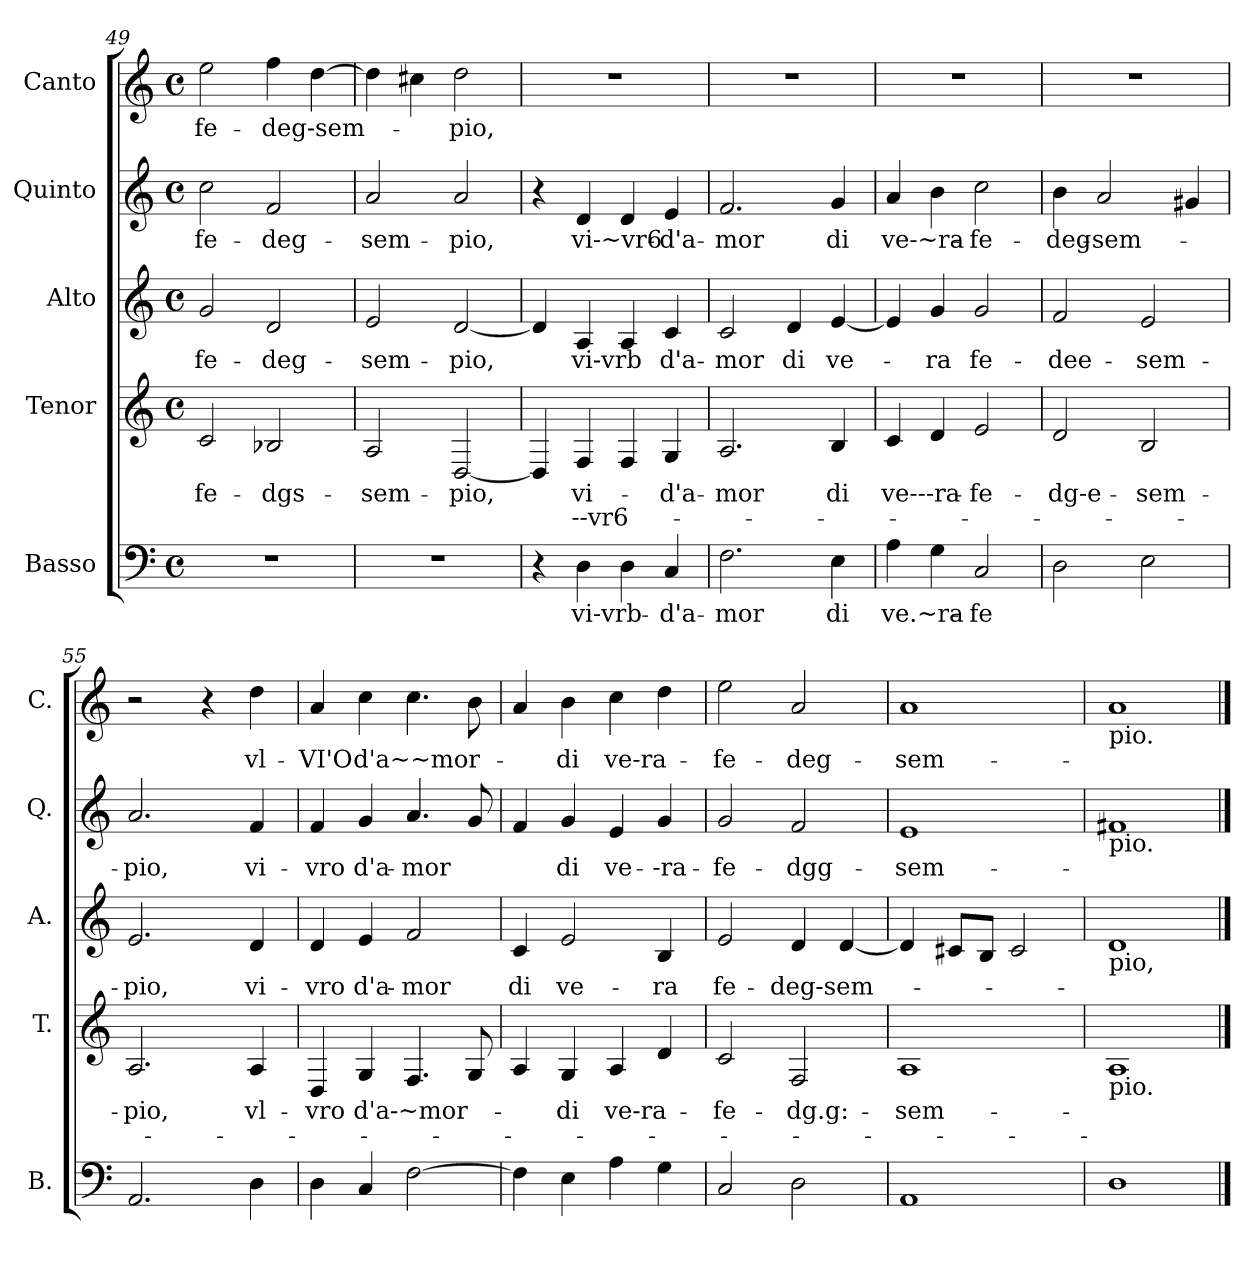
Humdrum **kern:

**kern	**text	**kern	**text	**text	**kern	**text	**kern	**text	**kern	**text
*part5	*part5	*part4	*part4	*part4	*part3	*part3	*part2	*part2	*part1	*part1
*staff5	*staff5	*staff4	*staff4	*staff4	*staff3	*staff3	*staff2	*staff2	*staff1	*staff1
*I"Basso	*	*I"Tenor	*	*	*I"Alto	*	*I"Quinto	*	*I"Canto	*
*I'B.	*	*I'T.	*	*	*I'A.	*	*I'Q.	*	*I'C.	*
*clefF4	*	*clefG2	*	*	*clefG2	*	*clefG2	*	*clefG2	*
*k[]	*	*k[]	*	*	*k[]	*	*k[]	*	*k[]	*
*M4/4	*	*M4/4	*	*	*M4/4	*	*M4/4	*	*M4/4	*
*met(c)	*	*met(c)	*	*	*met(c)	*	*met(c)	*	*met(c)	*
=49	=49	=49	=49	=49	=49	=49	=49	=49	=49	=49
!	!	!	!LO:LY:b	!	!	!LO:LY:b	!	!LO:LY:b	!	!LO:LY:b
1r	.	2c/	-fe-	.	2g/	-fe-	2cc\	-fe-	2ee\	-fe-
!	!	!	!LO:LY:b	!	!	!LO:LY:b	!	!LO:LY:b	!	!LO:LY:b
.	.	2B-X/	-dgs--	.	2d/	-deg-	2f/	-deg-	4ff\	-deg-sem-
.	.	.	.	.	.	.	.	.	[4dd\	.
!!LO:LB:g=z
=50	=50	=50	=50	=50	=50	=50	=50	=50	=50	=50
!	!	!	!LO:LY:b	!	!	!LO:LY:b	!	!LO:LY:b	!	!
1r	.	2A/	-sem-	.	2e/	-sem-	2a/	-sem-	4dd\]	.
.	.	.	.	.	.	.	.	.	4cc#X\	.
!	!	!	!LO:LY:b	!	!	!LO:LY:b	!	!LO:LY:b	!	!LO:LY:b
.	.	[2D/	-pio,	.	[2d/	-pio,	2a/	-pio,	2dd\	-pio,
=51	=51	=51	=51	=51	=51	=51	=51	=51	=51	=51
4r	.	4D/]	.	.	4d/]	.	4r	.	1r	.
!	!LO:LY:b	!	!LO:LY:b	!LO:LY:b	!	!LO:LY:b	!	!LO:LY:b	!	!
4D\	-vi-vrb-	4F/	-vi-	---vr6-	4A/	-vi-vrb	4d/	-vi-~vr6-	.	.
4D\	.	4F/	.	.	4A/	.	4d/	.	.	.
!	!LO:LY:b	!	!LO:LY:b	!	!	!LO:LY:b	!	!LO:LY:b	!	!
4C/	-d'a-	4G/	-d'a-	.	4c/	-d'a-	4e/	-d'a-	.	.
=52	=52	=52	=52	=52	=52	=52	=52	=52	=52	=52
!	!LO:LY:b	!	!LO:LY:b	!	!	!LO:LY:b	!	!LO:LY:b	!	!
2.F\	-mor	2.A/	-mor	.	2c/	-mor	2.f/	-mor	1r	.
!	!	!	!	!	!	!LO:LY:b	!	!	!	!
.	.	.	.	.	4d/	-di	.	.	.	.
!	!LO:LY:b	!	!LO:LY:b	!	!	!LO:LY:b	!	!LO:LY:b	!	!
4E\	-di	4B/	-di	.	[4e/	-ve-	4g/	-di	.	.
=53	=53	=53	=53	=53	=53	=53	=53	=53	=53	=53
!	!LO:LY:b	!	!LO:LY:b	!	!	!	!	!LO:LY:b	!	!
4A\	-ve.~ra-	4c/	-ve---ra-	.	4e/]	.	4a/	-ve-~ra-	1r	.
!	!	!	!	!	!	!LO:LY:b	!	!	!	!
4G\	.	4d/	.	.	4g/	-ra	4b\	.	.	.
!	!LO:LY:b	!	!LO:LY:b	!	!	!LO:LY:b	!	!LO:LY:b	!	!
2C/	-fe	2e/	-fe-	.	2g/	-fe-	2cc\	-fe-	.	.
=54	=54	=54	=54	=54	=54	=54	=54	=54	=54	=54
!	!	!	!LO:LY:b	!	!	!LO:LY:b	!	!LO:LY:b	!	!
2D\	.	2d/	-dg-e-	.	2f/	-dee-	4b\	-deg-	1r	.
!	!	!	!	!	!	!	!	!LO:LY:b	!	!
.	.	.	.	.	.	.	2a/	-sem-	.	.
!	!	!	!LO:LY:b	!	!	!LO:LY:b	!	!	!	!
2E\	.	2B/	-sem-	.	2e/	-sem-	.	.	.	.
.	.	.	.	.	.	.	4g#X/	.	.	.
=55	=55	=55	=55	=55	=55	=55	=55	=55	=55	=55
!	!	!	!LO:LY:b	!	!	!LO:LY:b	!	!LO:LY:b	!	!
2.AA/	.	2.A/	-pio,	.	2.e/	-pio,	2.a/	-pio,	2r	.
.	.	.	.	.	.	.	.	.	4r	.
!	!	!	!LO:LY:b	!	!	!LO:LY:b	!	!LO:LY:b	!	!LO:LY:b
4D\	.	4A/	-vl-	.	4d/	-vi-	4f/	-vi-	4dd\	-vl-
=56	=56	=56	=56	=56	=56	=56	=56	=56	=56	=56
!	!	!	!LO:LY:b	!	!	!LO:LY:b	!	!LO:LY:b	!	!LO:LY:b
4D\	.	4D/	-vro	.	4d/	-vro	4f/	-vro	4a/	-VI'O
!	!	!	!LO:LY:b	!	!	!LO:LY:b	!	!LO:LY:b	!	!LO:LY:b
4C/	.	4G/	-d'a-~mor-	.	4e/	-d'a--	4g/	-d'a--	4cc\	-d'a~~mor-
!	!	!	!	!	!	!LO:LY:b	!	!LO:LY:b	!	!
[2F\	.	4.F/	.	.	2f/	-mor	4.a/	-mor	4.cc\	.
.	.	8G/	.	.	.	.	8g/	.	8b\	.
=57	=57	=57	=57	=57	=57	=57	=57	=57	=57	=57
!	!	!	!	!	!	!LO:LY:b	!	!	!	!
4F\]	.	4A/	.	.	4c/	-di	4f/	.	4a/	.
!	!	!	!LO:LY:b	!	!	!LO:LY:b	!	!LO:LY:b	!	!LO:LY:b
4E\	.	4G/	-di	.	2e/	-ve-	4g/	-di	4b\	-di
!	!	!	!LO:LY:b	!	!	!	!	!LO:LY:b	!	!LO:LY:b
4A\	.	4A/	-ve-ra-	.	.	.	4e/	-ve-	4cc\	-ve-ra-
!	!	!	!	!	!	!LO:LY:b	!	!LO:LY:b	!	!
4G\	.	4d/	.	.	4B/	-ra	4g/	--ra-	4dd\	.
!!LO:PB:g=z
=58	=58	=58	=58	=58	=58	=58	=58	=58	=58	=58
!	!	!	!LO:LY:b	!	!	!LO:LY:b	!	!LO:LY:b	!	!LO:LY:b
2C/	.	2c/	-fe-	.	2e/	-fe-	2g/	-fe-	2ee\	-fe-
!	!	!	!LO:LY:b	!	!	!LO:LY:b	!	!LO:LY:b	!	!LO:LY:b
2D\	.	2F/	-dg.g:-	.	4d/	-deg-sem-	2f/	-dgg-	2a/	-deg-
.	.	.	.	.	[4d/	.	.	.	.	.
=59	=59	=59	=59	=59	=59	=59	=59	=59	=59	=59
!	!	!	!LO:LY:b	!	!	!	!	!LO:LY:b	!	!LO:LY:b
1AA	.	1A	-sem-	.	4d/]	.	1e	-sem-	1a	-sem-
.	.	.	.	.	8c#X/L	.	.	.	.	.
.	.	.	.	.	8B/J	.	.	.	.	.
.	.	.	.	.	2c#/	.	.	.	.	.
=60	=60	=60	=60	=60	=60	=60	=60	=60	=60	=60
!	!	!	!	!	!	!	!	!	!LO:TX:b:t=pio.	!
!	!	!	!	!	!	!	!LO:TX:b:t=pio.	!	!	!
!	!	!	!	!	!LO:TX:b:t=pio,	!	!	!	!	!
!	!	!LO:TX:b:t=pio.	!	!	!	!	!	!	!	!
1D	.	1A	.	.	1d	.	1f#X	.	1a	.
==	==	==	==	==	==	==	==	==	==	==
*-	*-	*-	*-	*-	*-	*-	*-	*-	*-	*-
